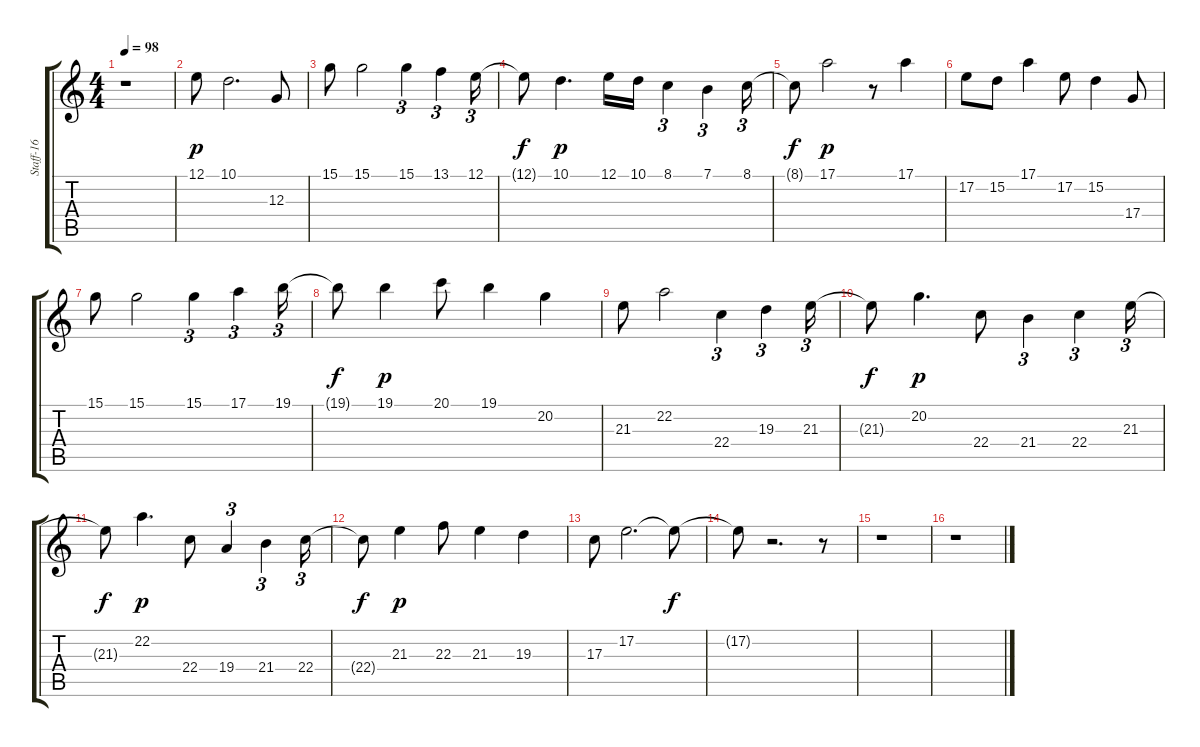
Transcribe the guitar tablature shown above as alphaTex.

\track ("Staff-16" "Staff-16") {instrument sitar}
\staff {score tabs}
\tuning (E4 B3 G3 D3 A2 E2) {hide}
\ts (4 4)
\tempo 98
\clef g2
\ks c
r.1{dy f} |
12.1.8{dy p volume 12 instrument trumpet} 10.1.2{d} 12.3.8 |
15.1.8 15.1.2 15.1.4{tu (3 2)} 13.1.4{tu (3 2)} 12.1.16{tu (3 2)} |
12.1{t}.8{dy f} 10.1.4{d dy p} 12.1.16 10.1.16 8.1.4{tu (3 2)} 7.1.4{tu (3 2)} 8.1.16{tu (3 2)} |
8.1{t}.8{dy f} 17.1.2{dy p} r.8 17.1.4 |
17.2.8 15.2.8 17.1.4{instrument mutedtrumpet} 17.2.8 15.2.4 17.4.8{instrument trumpet} |
15.1.8 15.1.2 15.1.4{tu (3 2)} 17.1.4{tu (3 2)} 19.1.16{tu (3 2)} |
19.1{t}.8{dy f} 19.1.4{dy p} 20.1.8 19.1.4 20.2.4 |
21.3.8 22.2.2 22.4.4{tu (3 2) instrument mutedtrumpet} 19.3.4{tu (3 2)} 21.3.16{tu (3 2)} |
21.3{t}.8{dy f} 20.2.4{d dy p} 22.4.8{instrument trumpet} 21.4.4{tu (3 2)} 22.4.4{tu (3 2)} 21.3.16{tu (3 2)} |
21.3{t}.8{dy f} 22.2.4{d dy p} 22.4.8{instrument mutedtrumpet} 19.4.4{tu (3 2)} 21.4.4{tu (3 2)} 22.4.16{tu (3 2)} |
22.4{t}.8{dy f} 21.3.4{dy p} 22.3.8 21.3.4 19.3.4 |
17.3.8 17.2.2{d} 17.2{t}.8{dy f} |
17.2{t}.8 r.2{d} r.8 |
r.1 |
r.1
